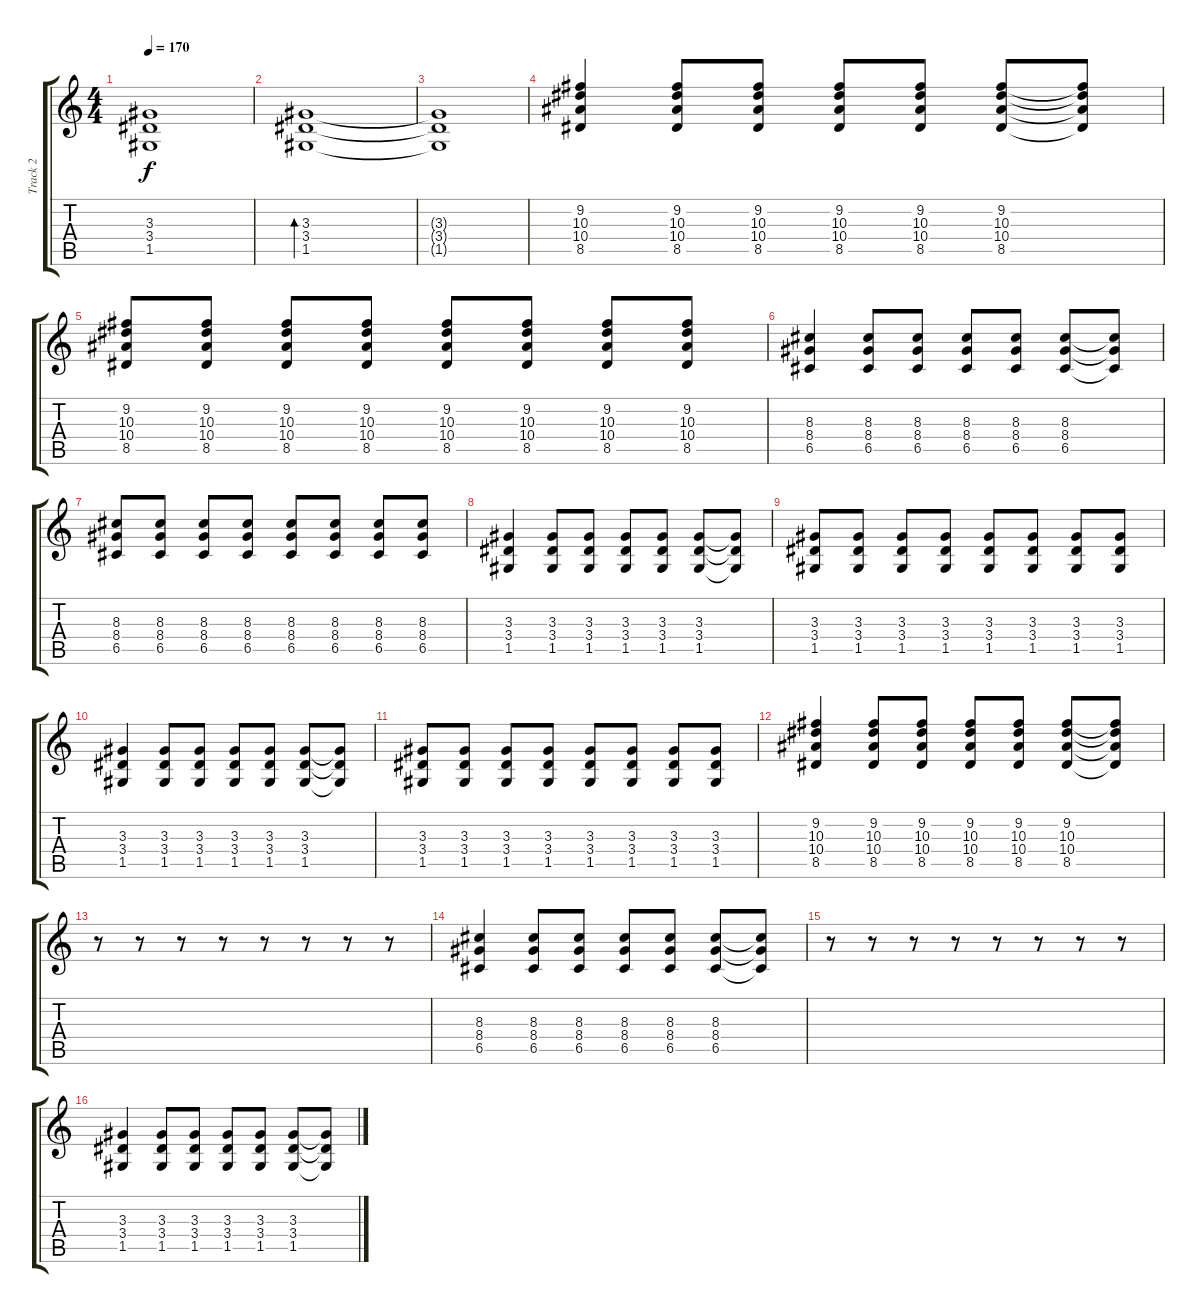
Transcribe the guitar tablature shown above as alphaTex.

\track ("Track 2" "Track 2") {instrument distortionguitar}
\staff {score tabs}
\tuning (D4 A3 F3 C3 G2 C2) {hide}
\ts (4 4)
\tempo 170
\clef g2
\ks c
(3.3{t} 3.4{t} 1.5{t}).1{dy f} |
(3.3 3.4 1.5).1{bd 120} |
(3.3{t} 3.4{t} 1.5{t}).1 |
(9.2 10.3 10.4 8.5).4 (9.2 10.3 10.4 8.5).8 (9.2 10.3 10.4 8.5).8 (9.2 10.3 10.4 8.5).8 (9.2 10.3 10.4 8.5).8 (9.2 10.3 10.4 8.5).8 (9.2{t} 10.3{t} 10.4{t} 8.5{t}).8 |
(9.2 10.3 10.4 8.5).8 (9.2 10.3 10.4 8.5).8 (9.2 10.3 10.4 8.5).8 (9.2 10.3 10.4 8.5).8 (9.2 10.3 10.4 8.5).8 (9.2 10.3 10.4 8.5).8 (9.2 10.3 10.4 8.5).8 (9.2 10.3 10.4 8.5).8 |
(8.3 8.4 6.5).4 (8.3 8.4 6.5).8 (8.3 8.4 6.5).8 (8.3 8.4 6.5).8 (8.3 8.4 6.5).8 (8.3 8.4 6.5).8 (8.3{t} 8.4{t} 6.5{t}).8 |
(8.3 8.4 6.5).8 (8.3 8.4 6.5).8 (8.3 8.4 6.5).8 (8.3 8.4 6.5).8 (8.3 8.4 6.5).8 (8.3 8.4 6.5).8 (8.3 8.4 6.5).8 (8.3 8.4 6.5).8 |
(3.3 3.4 1.5).4 (3.3 3.4 1.5).8 (3.3 3.4 1.5).8 (3.3 3.4 1.5).8 (3.3 3.4 1.5).8 (3.3 3.4 1.5).8 (3.3{t} 3.4{t} 1.5{t}).8 |
(3.3 3.4 1.5).8 (3.3 3.4 1.5).8 (3.3 3.4 1.5).8 (3.3 3.4 1.5).8 (3.3 3.4 1.5).8 (3.3 3.4 1.5).8 (3.3 3.4 1.5).8 (3.3 3.4 1.5).8 |
(3.3 3.4 1.5).4 (3.3 3.4 1.5).8 (3.3 3.4 1.5).8 (3.3 3.4 1.5).8 (3.3 3.4 1.5).8 (3.3 3.4 1.5).8 (3.3{t} 3.4{t} 1.5{t}).8 |
(3.3 3.4 1.5).8 (3.3 3.4 1.5).8 (3.3 3.4 1.5).8 (3.3 3.4 1.5).8 (3.3 3.4 1.5).8 (3.3 3.4 1.5).8 (3.3 3.4 1.5).8 (3.3 3.4 1.5).8 |
(9.2 10.3 10.4 8.5).4 (9.2 10.3 10.4 8.5).8 (9.2 10.3 10.4 8.5).8 (9.2 10.3 10.4 8.5).8 (9.2 10.3 10.4 8.5).8 (9.2 10.3 10.4 8.5).8 (9.2{t} 10.3{t} 10.4{t} 8.5{t}).8 |
r.8 r.8 r.8 r.8 r.8 r.8 r.8 r.8 |
(8.3 8.4 6.5).4 (8.3 8.4 6.5).8 (8.3 8.4 6.5).8 (8.3 8.4 6.5).8 (8.3 8.4 6.5).8 (8.3 8.4 6.5).8 (8.3{t} 8.4{t} 6.5{t}).8 |
r.8 r.8 r.8 r.8 r.8 r.8 r.8 r.8 |
(3.3 3.4 1.5).4 (3.3 3.4 1.5).8 (3.3 3.4 1.5).8 (3.3 3.4 1.5).8 (3.3 3.4 1.5).8 (3.3 3.4 1.5).8 (3.3{t} 3.4{t} 1.5{t}).8
